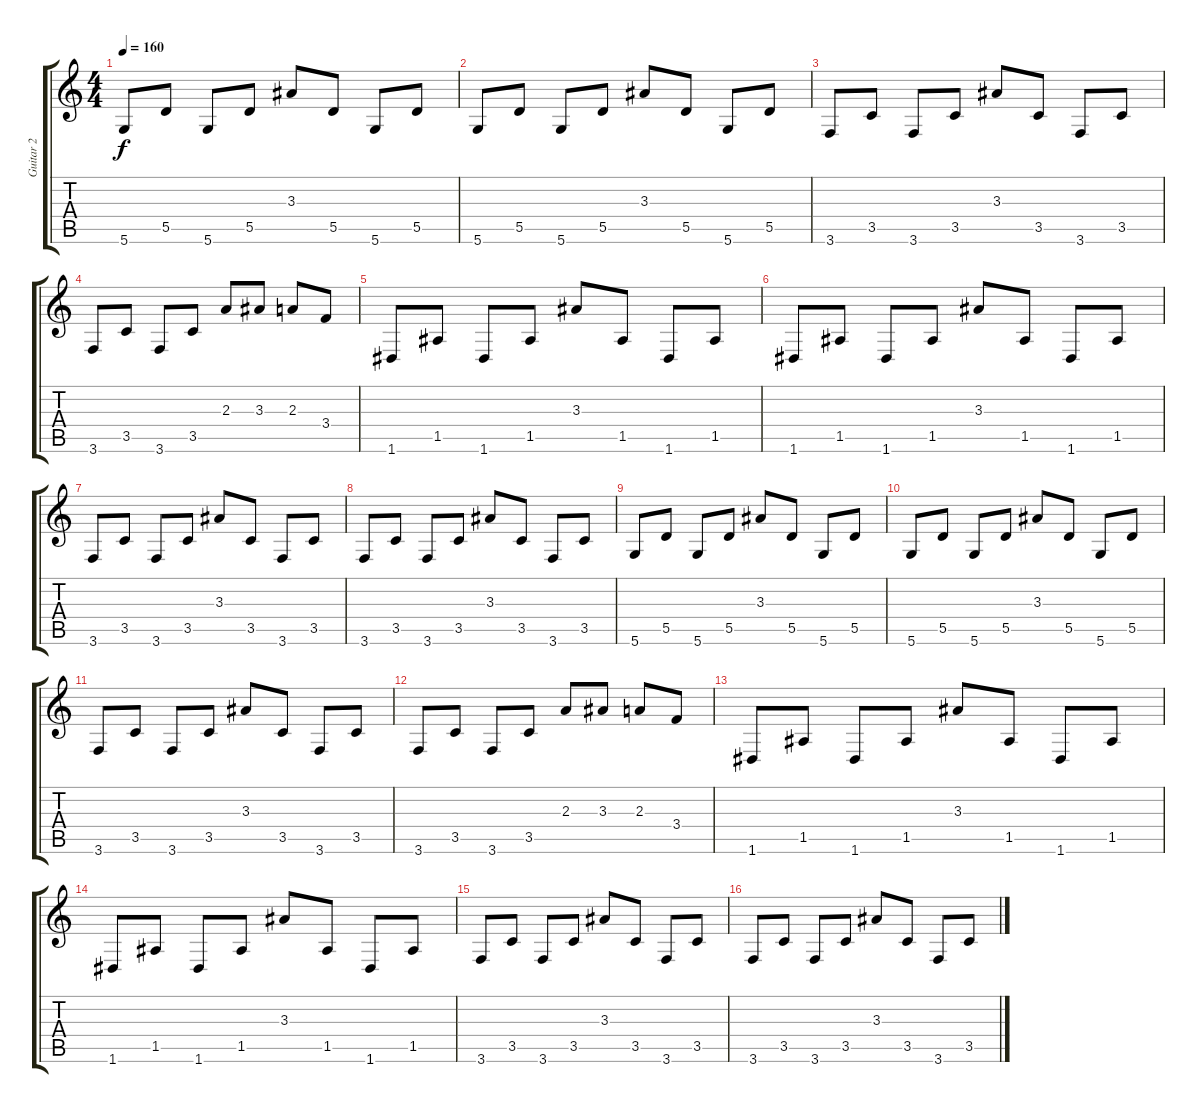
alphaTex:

\track ("Guitar 2" "Guitar 2") {instrument acousticguitarsteel}
\staff {score tabs}
\tuning (E4 B3 G3 D3 A2 D2) {hide}
\ts (4 4)
\tempo 160
\clef g2
\ks c
5.6.8{dy f} 5.5.8 5.6.8 5.5.8 3.3.8 5.5.8 5.6.8 5.5.8 |
5.6.8 5.5.8 5.6.8 5.5.8 3.3.8 5.5.8 5.6.8 5.5.8 |
3.6.8 3.5.8 3.6.8 3.5.8 3.3.8 3.5.8 3.6.8 3.5.8 |
3.6.8 3.5.8 3.6.8 3.5.8 2.3.8 3.3.8 2.3.8 3.4.8 |
1.6.8 1.5.8 1.6.8 1.5.8 3.3.8 1.5.8 1.6.8 1.5.8 |
1.6.8 1.5.8 1.6.8 1.5.8 3.3.8 1.5.8 1.6.8 1.5.8 |
3.6.8 3.5.8 3.6.8 3.5.8 3.3.8 3.5.8 3.6.8 3.5.8 |
3.6.8 3.5.8 3.6.8 3.5.8 3.3.8 3.5.8 3.6.8 3.5.8 |
5.6.8 5.5.8 5.6.8 5.5.8 3.3.8 5.5.8 5.6.8 5.5.8 |
5.6.8 5.5.8 5.6.8 5.5.8 3.3.8 5.5.8 5.6.8 5.5.8 |
3.6.8 3.5.8 3.6.8 3.5.8 3.3.8 3.5.8 3.6.8 3.5.8 |
3.6.8 3.5.8 3.6.8 3.5.8 2.3.8 3.3.8 2.3.8 3.4.8 |
1.6.8 1.5.8 1.6.8 1.5.8 3.3.8 1.5.8 1.6.8 1.5.8 |
1.6.8 1.5.8 1.6.8 1.5.8 3.3.8 1.5.8 1.6.8 1.5.8 |
3.6.8 3.5.8 3.6.8 3.5.8 3.3.8 3.5.8 3.6.8 3.5.8 |
3.6.8 3.5.8 3.6.8 3.5.8 3.3.8 3.5.8 3.6.8 3.5.8
